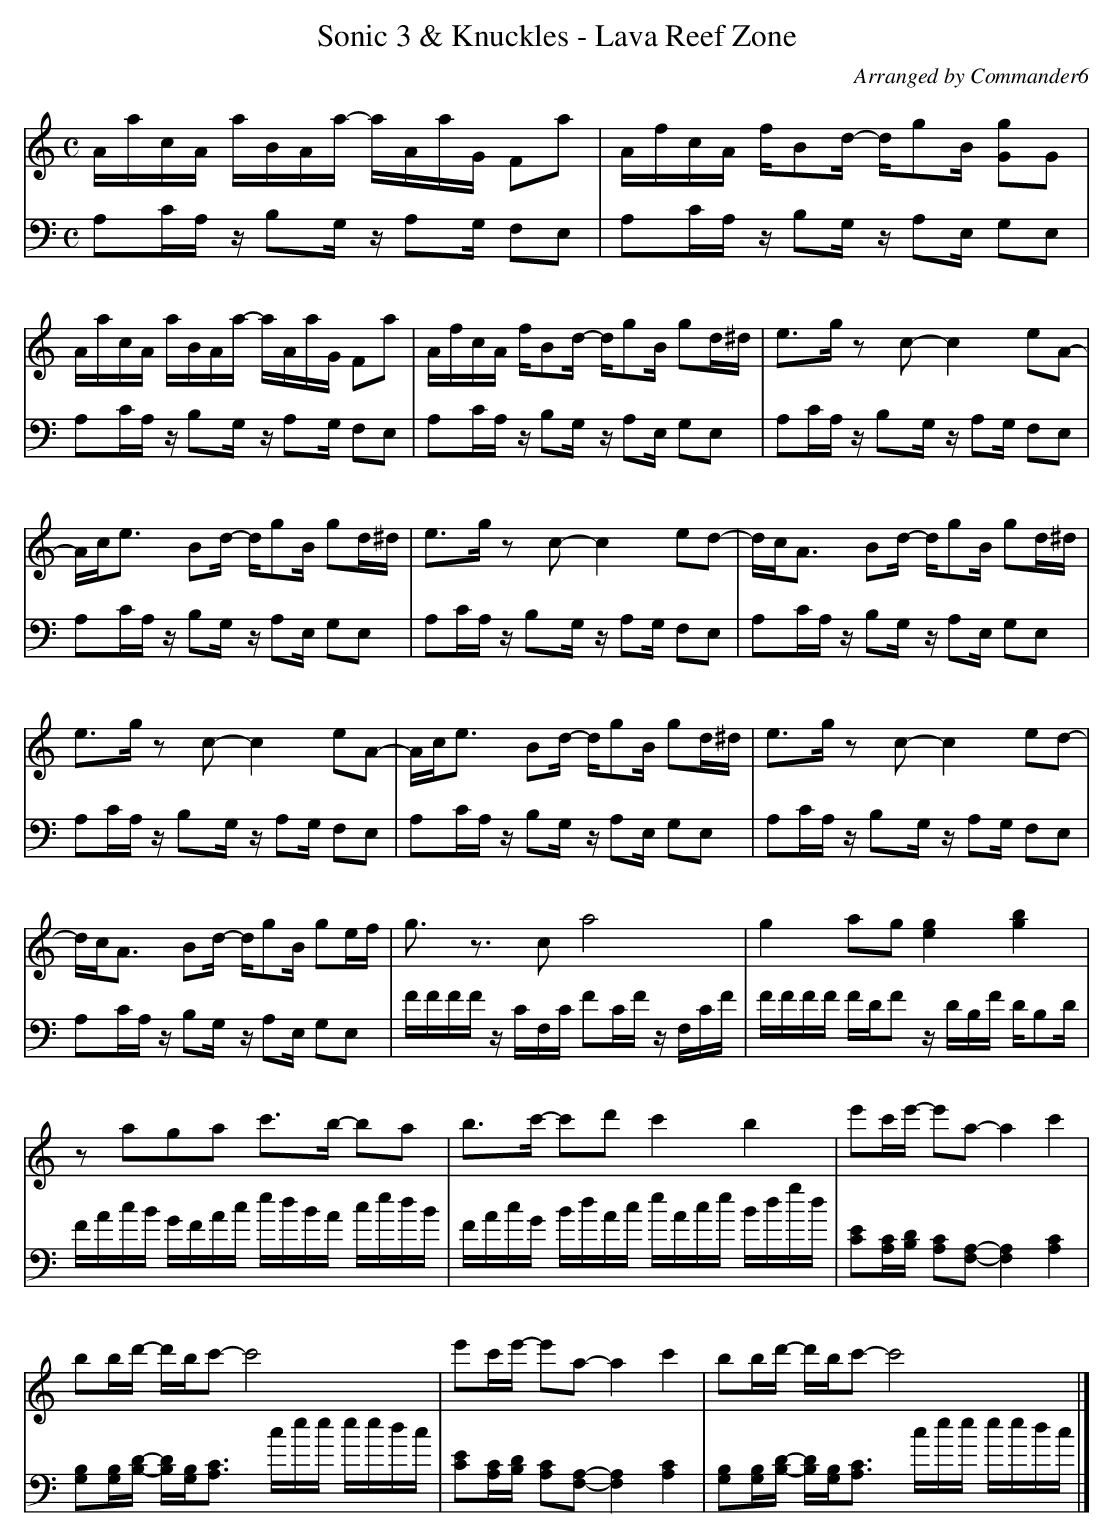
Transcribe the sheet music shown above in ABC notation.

X:1
T:Sonic 3 & Knuckles - Lava Reef Zone
C:Arranged by Commander6
M:C
L:1/16
V:T treble
V:B bass
K:C
[V:T] AacA                aBAa-             aAaG  F2a2           | AfcA            fB2d-          dg2B    [Gg]2G2              |
[V:B] A,2CA,              z                 B,2G, z A,2G, F,2E,2 | A,2CA,          z              B,2G,   z       A,2E, G,2E,2 |
[V:T] AacA                aBAa-             aAaG  F2a2           | AfcA            fB2d-          dg2B    g2d^d                | e3g                 z2 c2- c4 e2A2-               |
[V:B] A,2CA,              z                 B,2G, z A,2G, F,2E,2 | A,2CA,          z              B,2G,   z       A,2E, G,2E,2 | A,2CA,              z B,2G, z A,2G, F,2E,2        |
[V:T] Ace3                B2d-              dg2B  g2d^d          | e3g             z2             c2-     c4      e2d2-        | dcA3                B2d- dg2B g2d^d               |
[V:B] A,2CA,              z                 B,2G, z A,2E, G,2E,2 | A,2CA,          z              B,2G,   z       A,2G, F,2E,2 | A,2CA,              z B,2G, z A,2E, G,2E,2        |
[V:T] e3g                 z2                c2-   c4 e2A2-       | Ace3            B2d-           dg2B    g2d^d                | e3g                 z2 c2- c4 e2d2-               |
[V:B] A,2CA,              z                 B,2G, z A,2G, F,2E,2 | A,2CA,          z              B,2G,   z       A,2E, G,2E,2 | A,2CA,              z B,2G, z A,2G, F,2E,2        |
[V:T] dcA3                B2d-              dg2B  g2ef           | g3              z3             c2      a8                   | g4                  a2g2 [eg]4 [gb]4              |
[V:B] A,2CA,              z                 B,2G, z A,2E, G,2E,2 | FFFF            z              CF,C    F2CF    z F,CF       | FFFF                FDF2 z DB,F DB,2D             |
[V:T] z2                  a2g2a2            c'3b- b2a2           | b3c'-           c'2d'2         c'4     b4                   | e'2c'e'-            e'2a2- a4 c'4                 |
[V:B] FAcB                GFAc              edBA  cedB           | FAcG            BdAc           eAce    Bdgd                 | [CE]2[A,C][B,D]     [A,C]2[F,A,]2- [F,A,]4 [A,C]4 |
[V:T] b2bd'-              d'bc'2-           c'8                  | e'2c'e'-        e'2a2-         a4      c'4                  | b2bd'-              d'bc'2- c'8                   |]
[V:B] [G,B,]2[G,B,][B,D]- [B,D][G,B,][A,C]3 cee   eedc           | [CE]2[A,C][B,D] [A,C]2[F,A,]2- [F,A,]4 [A,C]4               | [G,B,]2[G,B,][B,D]- [B,D][G,B,][A,C]3 cee eedc    |]
